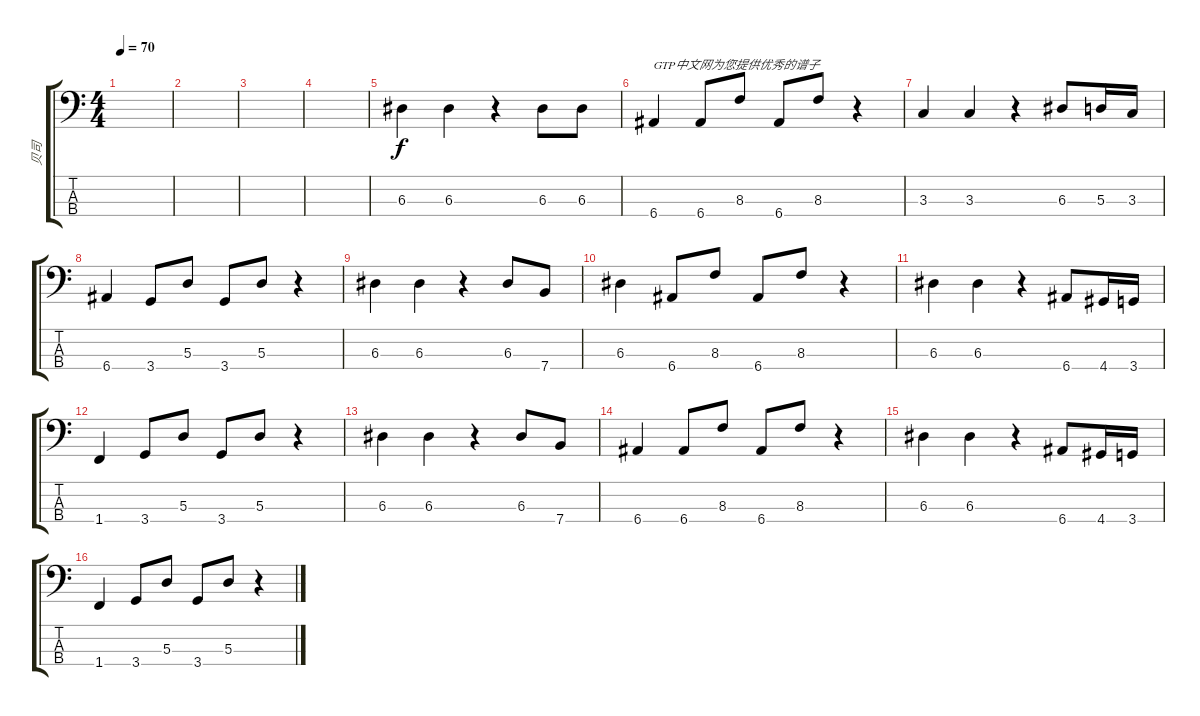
\track ("贝司" "贝司") {instrument acousticguitarnylon}
\staff {score tabs}
\tuning (G2 D2 A1 E1) {hide}
\ts (4 4)
\tempo 70
\clef f4
\ks c
|
|
|
|
6.3.4 6.3.4 r.4 6.3.8 6.3.8 |
6.4.4{txt "GTP中文网为您提供优秀的谱子"} 6.4.8 8.3.8 6.4.8 8.3.8 r.4 |
3.3.4 3.3.4 r.4 6.3.8 5.3.16 3.3.16 |
6.4.4 3.4.8 5.3.8 3.4.8 5.3.8 r.4 |
6.3.4 6.3.4 r.4 6.3.8 7.4.8 |
6.3.4 6.4.8 8.3.8 6.4.8 8.3.8 r.4 |
6.3.4 6.3.4 r.4 6.4.8 4.4.16 3.4.16 |
1.4.4 3.4.8 5.3.8 3.4.8 5.3.8 r.4 |
6.3.4 6.3.4 r.4 6.3.8 7.4.8 |
6.4.4 6.4.8 8.3.8 6.4.8 8.3.8 r.4 |
6.3.4 6.3.4 r.4 6.4.8 4.4.16 3.4.16 |
1.4.4 3.4.8 5.3.8 3.4.8 5.3.8 r.4
